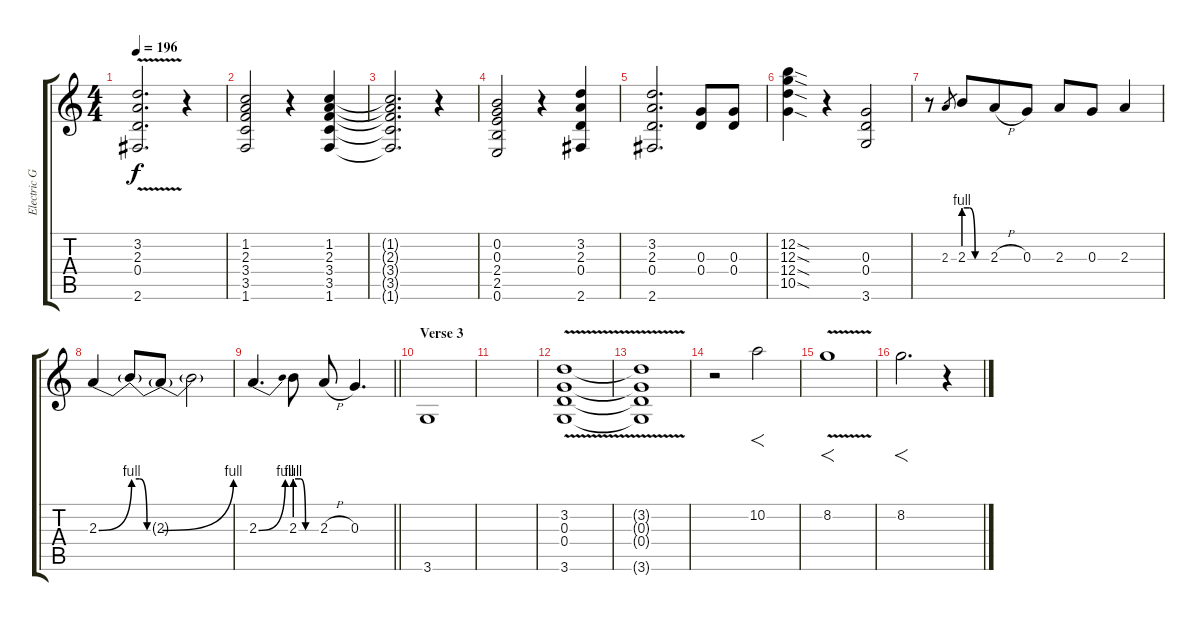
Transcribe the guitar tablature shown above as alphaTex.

\track ("Electric Guitar" "Electric G") {instrument electricguitarclean}
\staff {score tabs}
\tuning (E4 B3 G3 D3 A2 E2) {hide}
\ts (4 4)
\tempo 196
\clef g2
\ks c
(3.2{v t} 2.3{v t} 0.4{v t} 2.6{v t}).2{d dy f} r.4 |
(1.2 2.3 3.4 3.5 1.6).2 r.4 (1.2 2.3 3.4 3.5 1.6).4 |
(1.2{t} 2.3{t} 3.4{t} 3.5{t} 1.6{t}).2{d} r.4 |
(0.2 0.3 2.4 2.5 0.6).2 r.4 (3.2 2.3 0.4 2.6).4 |
(3.2 2.3 0.4 2.6).2{d} (0.3 0.4).8 (0.3 0.4).8 |
(12.2{sod} 12.3{sod} 12.4{sod} 10.5{sod}).4 r.4 (0.3 0.4 3.6).2 |
r.8 2.3.8{gr} 2.3{be (custom 0 4 15 4 30 0 60 0)}.8{beam merge} 2.3{h}.8 0.3.8 2.3.8 0.3.8 2.3.4 |
2.3{be (bend 0 0 60 4)}.4 2.3{be (custom 0 4 15 4 30 0 60 0) t}.8 2.3{be (bend 0 0 60 4) t}.8 2.3{t}.2 |
\barLineRight lightlight
2.3{be (bend 0 0 60 4)}.4{d} 2.3{be (custom 0 4 15 4 30 0 60 0)}.8{beam Down beam split} 2.3{h}.8 0.3.4{d} |
\section ("" "Verse 3")
3.6.1 |
|
(3.2{v} 0.3 0.4 3.6).1 |
(3.2{v t} 0.3{t} 0.4{t} 3.6{t}).1 |
r.2 10.2.2{f} |
8.2{v}.1{f} |
8.2.2{f d} r.4
